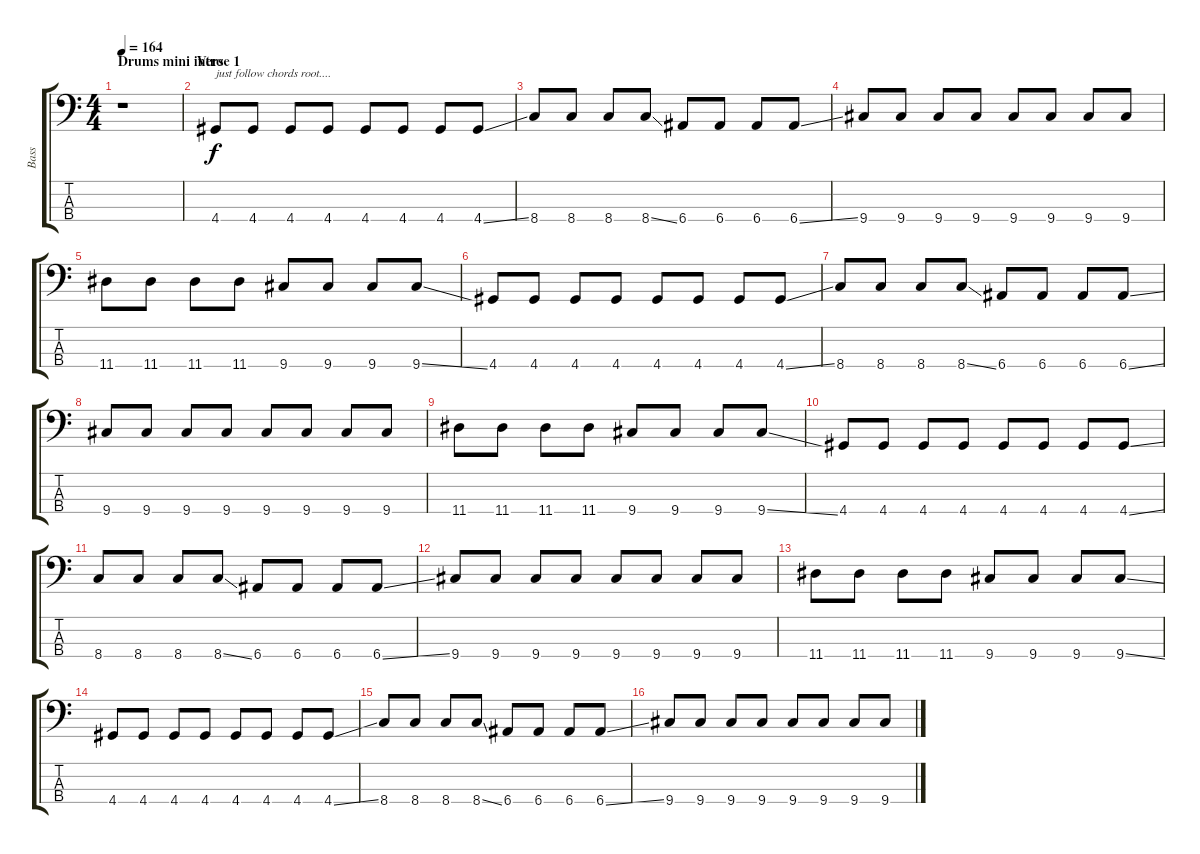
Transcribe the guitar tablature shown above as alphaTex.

\track ("Bass" "Bass") {instrument electricbasspick}
\staff {score tabs}
\tuning (G2 D2 A1 E1) {hide}
\ts (4 4)
\section ("" "Drums mini intro")
\tempo 164
\clef f4
\ks c
r.1{dy f instrument electricbasspick} |
\section ("" "Verse 1")
4.4.8{txt "just follow chords root...."} 4.4.8 4.4.8 4.4.8 4.4.8 4.4.8 4.4.8 4.4{ss}.8 |
8.4.8 8.4.8 8.4.8 8.4{ss}.8 6.4.8 6.4.8 6.4.8 6.4{ss}.8 |
9.4.8 9.4.8 9.4.8 9.4.8 9.4.8 9.4.8 9.4.8 9.4.8 |
11.4.8 11.4.8 11.4.8 11.4.8 9.4.8 9.4.8 9.4.8 9.4{ss}.8 |
4.4.8 4.4.8 4.4.8 4.4.8 4.4.8 4.4.8 4.4.8 4.4{ss}.8 |
8.4.8 8.4.8 8.4.8 8.4{ss}.8 6.4.8 6.4.8 6.4.8 6.4{ss}.8 |
9.4.8 9.4.8 9.4.8 9.4.8 9.4.8 9.4.8 9.4.8 9.4.8 |
11.4.8 11.4.8 11.4.8 11.4.8 9.4.8 9.4.8 9.4.8 9.4{ss}.8 |
4.4.8 4.4.8 4.4.8 4.4.8 4.4.8 4.4.8 4.4.8 4.4{ss}.8 |
8.4.8 8.4.8 8.4.8 8.4{ss}.8 6.4.8 6.4.8 6.4.8 6.4{ss}.8 |
9.4.8 9.4.8 9.4.8 9.4.8 9.4.8 9.4.8 9.4.8 9.4.8 |
11.4.8 11.4.8 11.4.8 11.4.8 9.4.8 9.4.8 9.4.8 9.4{ss}.8 |
4.4.8 4.4.8 4.4.8 4.4.8 4.4.8 4.4.8 4.4.8 4.4{ss}.8 |
8.4.8 8.4.8 8.4.8 8.4{ss}.8 6.4.8 6.4.8 6.4.8 6.4{ss}.8 |
9.4.8 9.4.8 9.4.8 9.4.8 9.4.8 9.4.8 9.4.8 9.4.8
